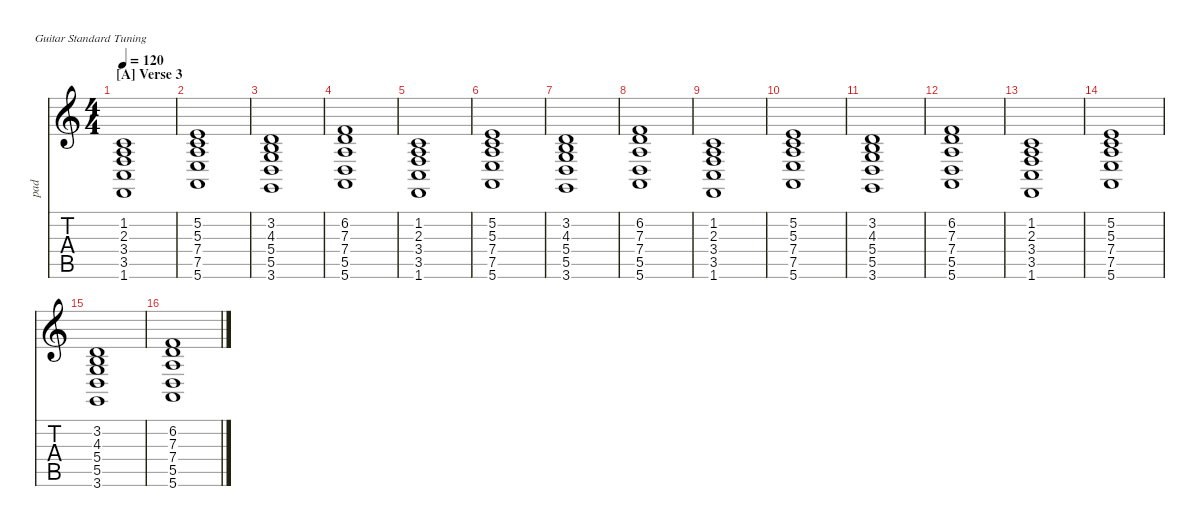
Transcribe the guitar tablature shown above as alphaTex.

\defaultSystemsLayout 4
\hideDynamics
\bracketExtendMode nobrackets
\track ("Pad" "pad") {instrument pad2warm}
\staff {score tabs}
\tuning (E4 B3 G3 D3 A2 E2)
\ts (4 4)
\section ("A" "Verse 3")
\tempo 120
\clef g2
\ks c
(1.6 3.5 3.4 2.3 1.2).1{dy mf} |
(5.6 7.5 7.4 5.3 5.2).1 |
(3.6 5.5 5.4 4.3 3.2).1 |
(6.2 7.3 7.4 5.5 5.6).1 |
(1.6 3.5 3.4 2.3 1.2).1 |
(5.6 7.5 7.4 5.3 5.2).1 |
(3.6 5.5 5.4 4.3 3.2).1 |
(6.2 7.3 7.4 5.5 5.6).1 |
(1.6 3.5 3.4 2.3 1.2).1 |
(5.6 7.5 7.4 5.3 5.2).1 |
(3.6 5.5 5.4 4.3 3.2).1 |
(6.2 7.3 7.4 5.5 5.6).1 |
(1.6 3.5 3.4 2.3 1.2).1 |
(5.6 7.5 7.4 5.3 5.2).1 |
(3.6 5.5 5.4 4.3 3.2).1 |
(6.2 7.3 7.4 5.5 5.6).1
